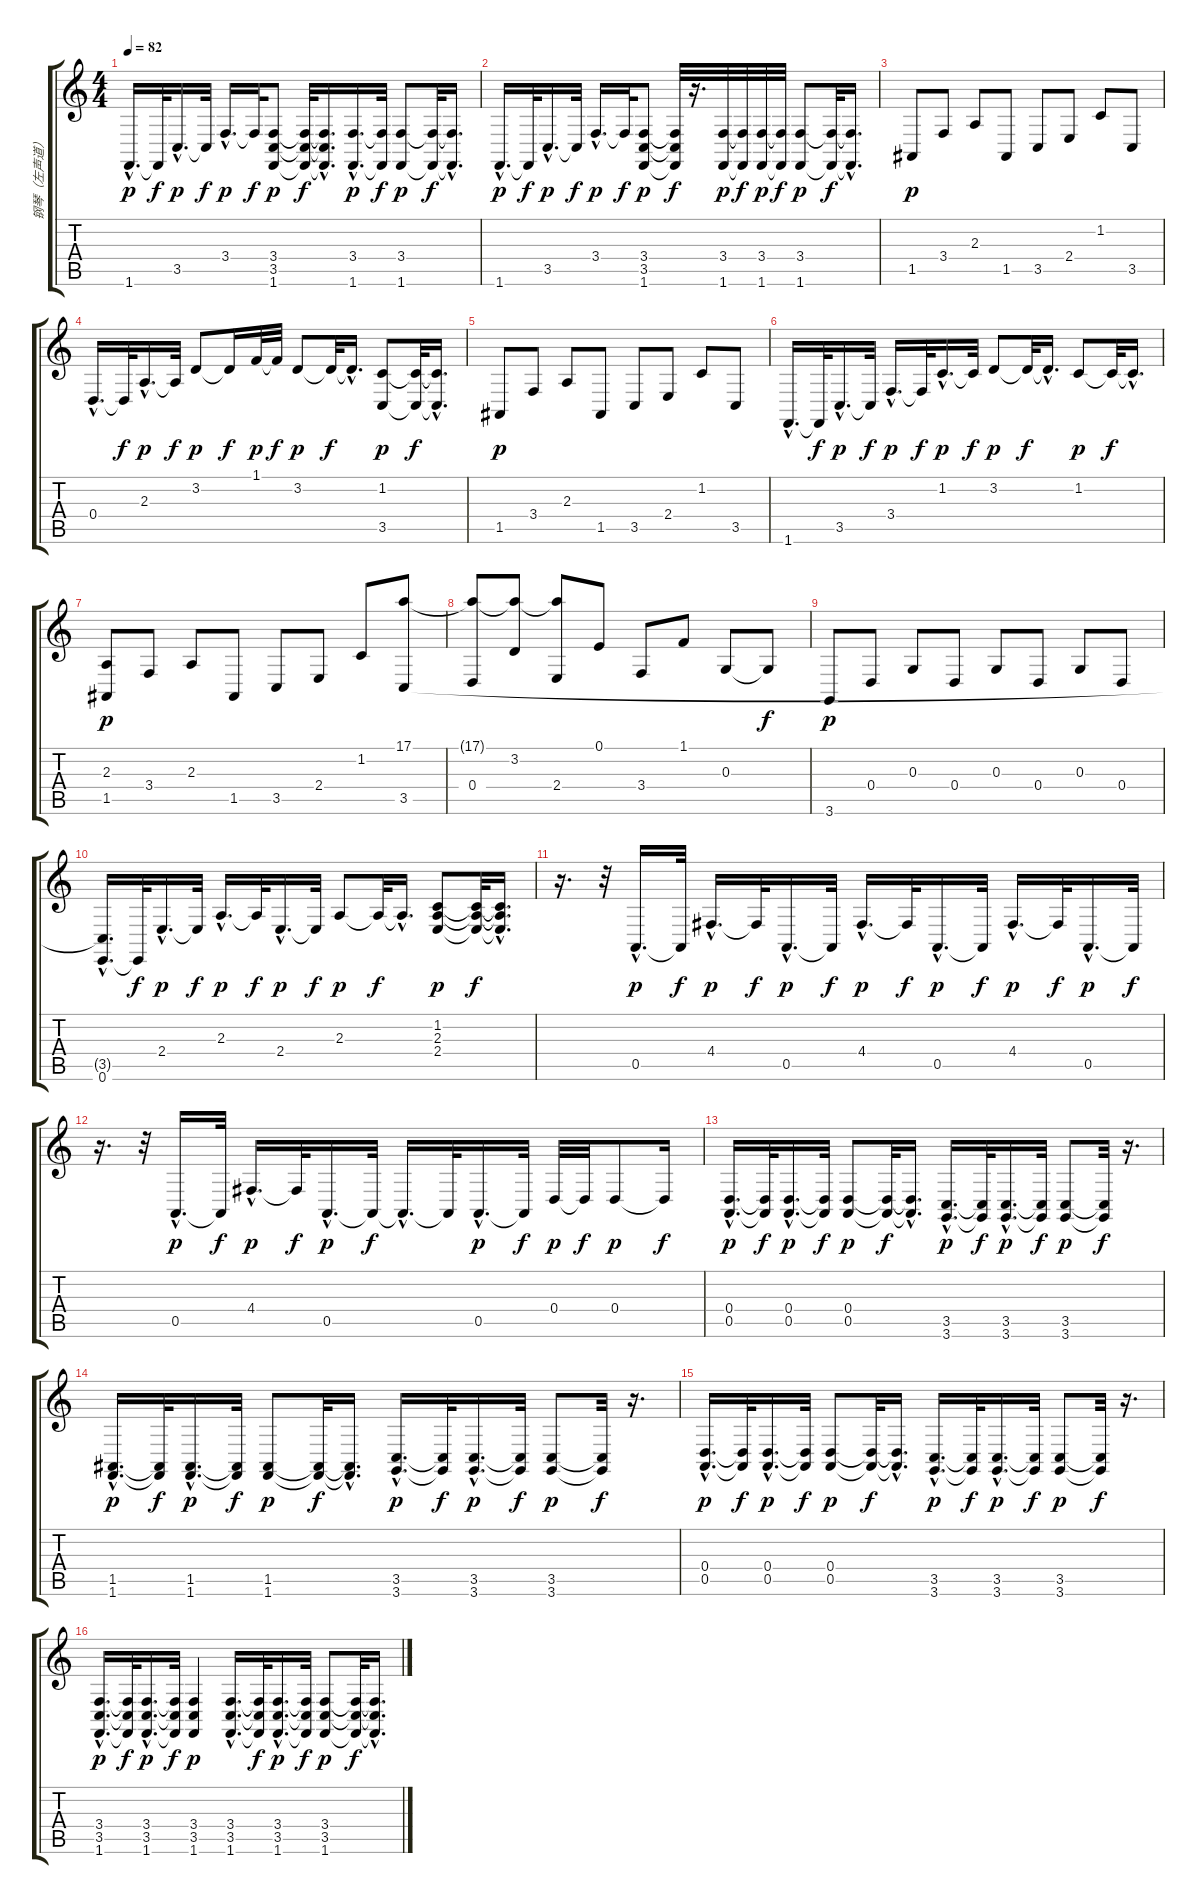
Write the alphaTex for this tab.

\track ("钢琴（左声道）" "钢琴（左声道）") {instrument acousticgrandpiano}
\staff {score tabs}
\tuning (E4 B3 G3 D3 A2 E2) {hide}
\ts (4 4)
\tempo 82
\clef g2
\ks c
1.6{hac}.16{d dy p} 1.6{t}.32{dy f} 3.5{hac}.16{d dy p} 3.5{t}.32{dy f} 3.4{hac}.16{d dy p} 3.4{t}.32{dy f} (3.4 3.5 1.6).8{dy p} (3.4{t} 3.5{t} 1.6{t}).32{dy f} (3.4{hac t} 3.5{hac t} 1.6{hac t}).16{d} (3.4{hac} 1.6{hac}).16{d dy p} (3.4{t} 1.6{t}).32{dy f} (3.4 1.6).8{dy p} (3.4{t} 1.6{t}).32{dy f} (3.4{hac t} 1.6{hac t}).16{d} |
1.6{hac}.16{d dy p} 1.6{t}.32{dy f} 3.5{hac}.16{d dy p} 3.5{t}.32{dy f} 3.4{hac}.16{d dy p} 3.4{t}.32{dy f} (3.4 3.5 1.6).8{dy p} (3.4{t} 3.5{t} 1.6{t}).32{dy f} r.16{d} (3.4 1.6).32{dy p} (3.4{t} 1.6{t}).32{dy f} (3.4 1.6).32{dy p} (3.4{t} 1.6{t}).32{dy f} (3.4 1.6).8{dy p} (3.4{t} 1.6{t}).32{dy f} (3.4{hac t} 1.6{hac t}).16{d} |
1.5.8{dy p} 3.4.8 2.3.8 1.5.8 3.5.8 2.4.8 1.2.8 3.5.8 |
0.4{hac}.16{d} 0.4{t}.32{dy f} 2.3{hac}.16{d dy p} 2.3{t}.32{dy f} 3.2.8{dy p} 3.2{t}.16{dy f} 1.1.32{dy p} 1.1{t}.32{dy f} 3.2.8{dy p} 3.2{t}.32{dy f} 3.2{hac t}.16{d} (1.2 3.5).8{dy p} (1.2{t} 3.5{t}).32{dy f} (1.2{hac t} 3.5{hac t}).16{d} |
1.5.8{dy p} 3.4.8 2.3.8 1.5.8 3.5.8 2.4.8 1.2.8 3.5.8 |
1.6{hac}.16{d} 1.6{t}.32{dy f} 3.5{hac}.16{d dy p} 3.5{t}.32{dy f} 3.4{hac}.16{d dy p} 3.4{t}.32{dy f} 1.2{hac}.16{d dy p} 1.2{t}.32{dy f} 3.2.8{dy p} 3.2{t}.32{dy f} 3.2{hac t}.16{d} 1.2.8{dy p} 1.2{t}.32{dy f} 1.2{hac t}.16{d} |
(2.3 1.5).8{dy p} 3.4.8 2.3.8 1.5.8 3.5.8 2.4.8 1.2.8 (17.1 3.5).8 |
(17.1{t} 0.4).8 (17.1{t} 3.2).8 (17.1{t} 2.4).8 0.1.8 3.4.8 1.1.8 0.3.8 0.3{t}.8{dy f} |
3.6.8{dy p} 0.4.8 0.3.8 0.4.8 0.3.8 0.4.8 0.3.8 0.4.8 |
(3.5{hac t} 0.6{hac}).16{d} 0.6{t}.32{dy f} 2.4{hac}.16{d dy p} 2.4{t}.32{dy f} 2.3{hac}.16{d dy p} 2.3{t}.32{dy f} 2.4{hac}.16{d dy p} 2.4{t}.32{dy f} 2.3.8{dy p} 2.3{t}.32{dy f} 2.3{hac t}.16{d} (1.2 2.3 2.4).8{dy p} (1.2{t} 2.3{t} 2.4{t}).32{dy f} (1.2{hac t} 2.3{hac t} 2.4{hac t}).16{d} |
r.16{d} r.32 0.5{hac}.16{d dy p} 0.5{t}.32{dy f} 4.4{hac}.16{d dy p} 4.4{t}.32{dy f} 0.5{hac}.16{d dy p} 0.5{t}.32{dy f} 4.4{hac}.16{d dy p} 4.4{t}.32{dy f} 0.5{hac}.16{d dy p} 0.5{t}.32{dy f} 4.4{hac}.16{d dy p} 4.4{t}.32{dy f} 0.5{hac}.16{d dy p} 0.5{t}.32{dy f} |
r.16{d} r.32 0.5{hac}.16{d dy p} 0.5{t}.32{dy f} 4.4{hac}.16{d dy p} 4.4{t}.32{dy f} 0.5{hac}.16{d dy p} 0.5{t}.32{dy f} 0.5{hac t}.16{d} 0.5{t}.32 0.5{hac}.16{d dy p} 0.5{t}.32{dy f} 0.4.32{dy p} 0.4{t}.32{dy f} 0.4.8{dy p} 0.4{t}.16{dy f} |
(0.4{hac} 0.5{hac}).16{d dy p} (0.4{t} 0.5{t}).32{dy f} (0.4{hac} 0.5{hac}).16{d dy p} (0.4{t} 0.5{t}).32{dy f} (0.4 0.5).8{dy p} (0.4{t} 0.5{t}).32{dy f} (0.4{hac t} 0.5{hac t}).16{d} (3.5{hac} 3.6{hac}).16{d dy p} (3.5{t} 3.6{t}).32{dy f} (3.5{hac} 3.6{hac}).16{d dy p} (3.5{t} 3.6{t}).32{dy f} (3.5 3.6).8{dy p} (3.5{t} 3.6{t}).32{dy f} r.16{d} |
(1.5{hac} 1.6{hac}).16{d dy p} (1.5{t} 1.6{t}).32{dy f} (1.5{hac} 1.6{hac}).16{d dy p} (1.5{t} 1.6{t}).32{dy f} (1.5 1.6).8{dy p} (1.5{t} 1.6{t}).32{dy f} (1.5{hac t} 1.6{hac t}).16{d} (3.5{hac} 3.6{hac}).16{d dy p} (3.5{t} 3.6{t}).32{dy f} (3.5{hac} 3.6{hac}).16{d dy p} (3.5{t} 3.6{t}).32{dy f} (3.5 3.6).8{dy p} (3.5{t} 3.6{t}).32{dy f} r.16{d} |
(0.4{hac} 0.5{hac}).16{d dy p} (0.4{t} 0.5{t}).32{dy f} (0.4{hac} 0.5{hac}).16{d dy p} (0.4{t} 0.5{t}).32{dy f} (0.4 0.5).8{dy p} (0.4{t} 0.5{t}).32{dy f} (0.4{hac t} 0.5{hac t}).16{d} (3.5{hac} 3.6{hac}).16{d dy p} (3.5{t} 3.6{t}).32{dy f} (3.5{hac} 3.6{hac}).16{d dy p} (3.5{t} 3.6{t}).32{dy f} (3.5 3.6).8{dy p} (3.5{t} 3.6{t}).32{dy f} r.16{d} |
(3.4{hac} 3.5{hac} 1.6{hac}).16{d dy p} (3.4{t} 3.5{t} 1.6{t}).32{dy f} (3.4{hac} 3.5{hac} 1.6{hac}).16{d dy p} (3.4{t} 3.5{t} 1.6{t}).32{dy f} (3.4 3.5 1.6).4{dy p} (3.4{hac} 3.5{hac} 1.6{hac}).16{d} (3.4{t} 3.5{t} 1.6{t}).32{dy f} (3.4{hac} 3.5{hac} 1.6{hac}).16{d dy p} (3.4{t} 3.5{t} 1.6{t}).32{dy f} (3.4 3.5 1.6).8{dy p} (3.4{t} 3.5{t} 1.6{t}).32{dy f} (3.4{hac t} 3.5{hac t} 1.6{hac t}).16{d}
